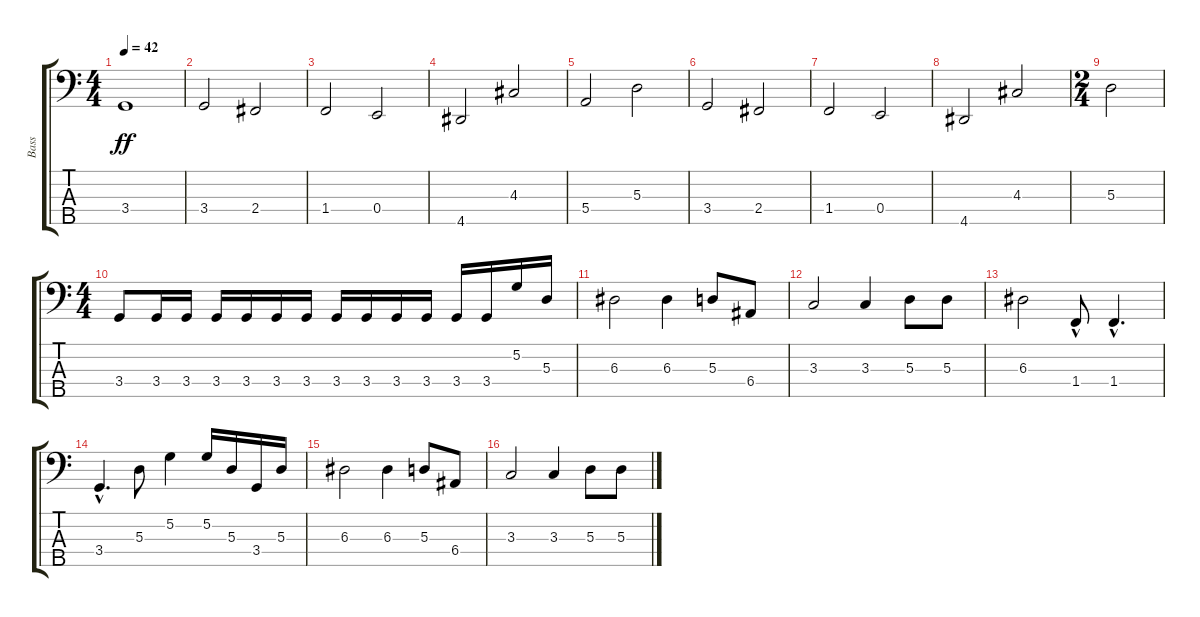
\track ("Bass" "Bass") {instrument electricbassfinger}
\staff {score tabs}
\tuning (G2 D2 A1 E1 B0) {hide}
\ts (4 4)
\tempo 42
\clef f4
\ks c
3.4.1{dy ff} |
3.4.2 2.4.2 |
1.4.2 0.4.2 |
4.5.2 4.3.2 |
5.4.2 5.3.2 |
3.4.2 2.4.2 |
1.4.2 0.4.2 |
4.5.2 4.3.2 |
\ts (2 4)
5.3.2 |
\ts (4 4)
3.4.8 3.4.16 3.4.16 3.4.16 3.4.16 3.4.16 3.4.16 3.4.16 3.4.16 3.4.16 3.4.16 3.4.16 3.4.16 5.2.16 5.3.16 |
6.3.2 6.3.4 5.3.8 6.4.8 |
3.3.2 3.3.4 5.3.8 5.3.8 |
6.3.2 1.4{hac}.8 1.4{hac}.4{d} |
3.4{hac}.4{d} 5.3.8 5.2.4 5.2.16 5.3.16 3.4.16 5.3.16 |
6.3.2 6.3.4 5.3.8 6.4.8 |
3.3.2 3.3.4 5.3.8 5.3.8
